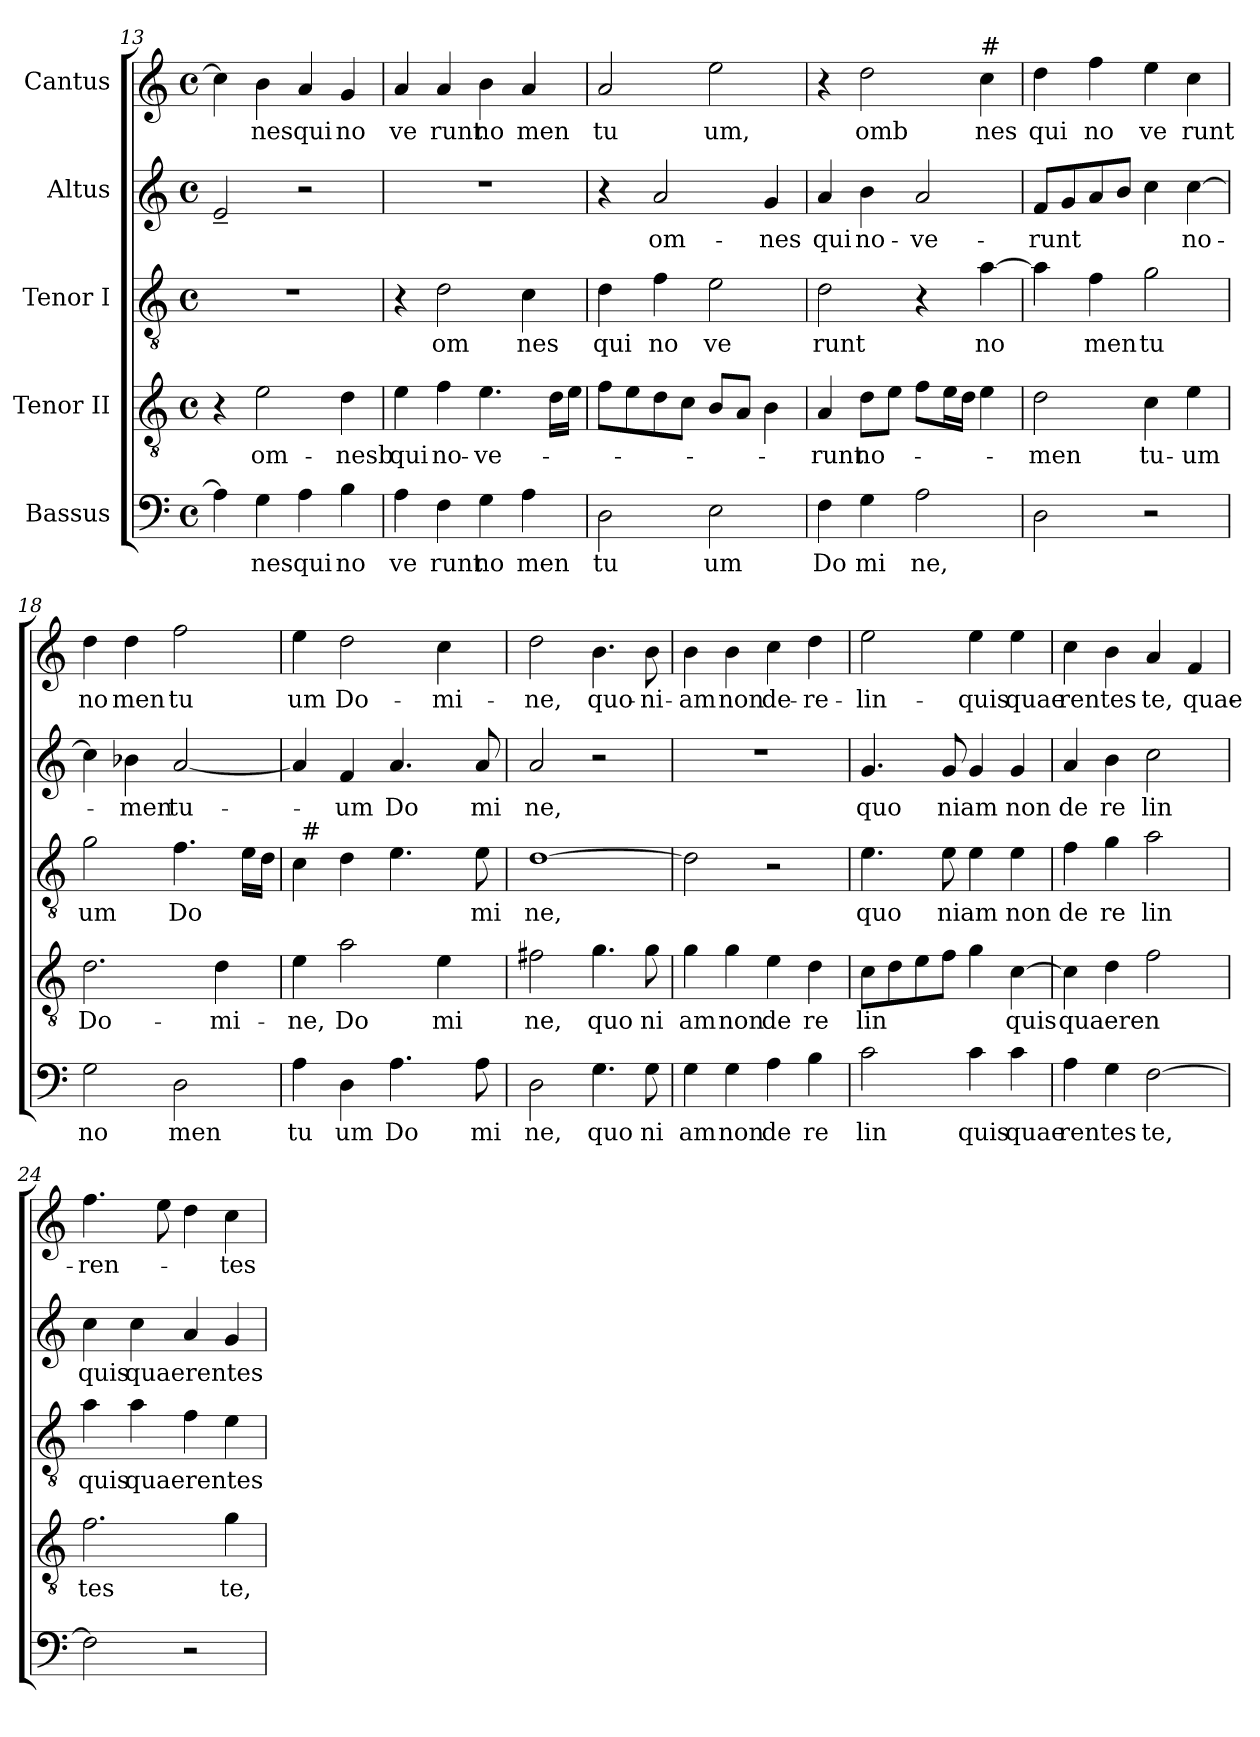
**kern	**text	**kern	**text	**kern	**text	**kern	**text	**kern	**text
*part5	*part5	*part4	*part4	*part3	*part3	*part2	*part2	*part1	*part1
*staff5	*staff5	*staff4	*staff4	*staff3	*staff3	*staff2	*staff2	*staff1	*staff1
*I"Bassus	*	*I"Tenor II	*	*I"Tenor I	*	*I"Altus	*	*I"Cantus	*
!!LO:LB:g=z
*clefF4	*	*clefGv2	*	*clefGv2	*	*clefG2	*	*clefG2	*
*	*	*	*	*	*	*k[]	*	*	*
*	*	*	*	*	*	*C:	*	*	*
*M4/4	*	*M4/4	*	*M4/4	*	*M4/4	*	*M4/4	*
*met(c)	*	*met(c)	*	*met(c)	*	*met(c)	*	*met(c)	*
=13	=13	=13	=13	=13	=13	=13	=13	=13	=13
4A\]	.	4r	.	1r	.	2e~</	.	4cc\]	.
!	!LO:LY:b:cj	!	!LO:LY:b:cj	!	!	!	!	!	!LO:LY:b:cj
4G\	nes	2e\	om-	.	.	.	.	4b\	-nes
!	!LO:LY:b:cj	!	!	!	!	!	!	!	!LO:LY:b:cj
4A\	qui	.	.	.	.	2r	.	4a/	qui
!	!LO:LY:b:cj	!	!LO:LY:b:rj	!	!	!	!	!	!LO:LY:b:cj
4B\	no	4d\	-nesb	.	.	.	.	4g/	no
=14	=14	=14	=14	=14	=14	=14	=14	=14	=14
!	!LO:LY:b:cj	!	!LO:LY:b:cj	!	!	!	!	!	!LO:LY:b:cj
4A\	ve	4e\	qui	4r	.	1r	.	4a/	ve
!	!LO:LY:b:cj	!	!LO:LY:b:cj	!	!LO:LY:b:cj	!	!	!	!LO:LY:b:cj
4F\	runt	4f\	no-	2d\	om	.	.	4a/	runt
!	!LO:LY:b:cj	!	!LO:LY:b:cj	!	!	!	!	!	!LO:LY:b:cj
4G\	no	4.e\	-ve-	.	.	.	.	4b\	no
!	!LO:LY:b:cj	!	!	!	!LO:LY:b:cj	!	!	!	!LO:LY:b:cj
4A\	men	.	.	4c\	nes	.	.	4a/	men
.	.	16d\L	.	.	.	.	.	.	.
.	.	16e\J	.	.	.	.	.	.	.
=15	=15	=15	=15	=15	=15	=15	=15	=15	=15
!	!LO:LY:b:cj	!	!	!	!LO:LY:b:cj	!	!	!	!LO:LY:b:cj
2D\	tu	8f\L	.	4d\	qui	4r	.	2a/	tu
.	.	8e\	.	.	.	.	.	.	.
!	!	!	!	!	!LO:LY:b:cj	!	!LO:LY:b:cj	!	!
.	.	8d\	.	4f\	no	2a/	om-	.	.
.	.	8c\J	.	.	.	.	.	.	.
!	!LO:LY:b:cj	!	!	!	!LO:LY:b:cj	!	!	!	!LO:LY:b:cj
2E\	um	8B/L	.	2e\	ve	.	.	2ee\	um,
.	.	8A/J	.	.	.	.	.	.	.
!	!	!	!	!	!	!	!LO:LY:b:cj	!	!
.	.	4B\	.	.	.	4g/	-nes	.	.
=16	=16	=16	=16	=16	=16	=16	=16	=16	=16
!	!LO:LY:b:cj	!	!LO:LY:b:cj	!	!LO:LY:b:cj	!	!LO:LY:b:cj	!	!
4F\	Do	4A/	-runt	2d\	runt	4a/	qui	4r	.
!	!LO:LY:b:cj	!	!LO:LY:b:cj	!	!	!	!LO:LY:b:cj	!	!LO:LY:b:rj
4G\	mi	8d\L	no-	.	.	4b\	no-	2dd\	omb
.	.	8e\J	.	.	.	.	.	.	.
!	!LO:LY:b	!	!	!	!	!	!LO:LY:b:cj	!	!
2A\	ne,	8f\L	.	4r	.	2a/	-ve-	.	.
.	.	16e\	.	.	.	.	.	.	.
.	.	16d\J	.	.	.	.	.	.	.
!	!	!	!	!	!	!	!	!LO:TX:a:t=#	!
!	!	!	!	!	!LO:LY:b:cj	!	!	!	!LO:LY:b:cj
.	.	4e\	.	[>4a\	no	.	.	4cc\	nes
=17	=17	=17	=17	=17	=17	=17	=17	=17	=17
!	!	!	!LO:LY:b:cj	!	!	!	!LO:LY:b	!	!LO:LY:b:cj
2D\	.	2d\	-men	4a\]	.	8f/L	-runt	4dd\	qui
.	.	.	.	.	.	8g/	.	.	.
!	!	!	!	!	!LO:LY:b:cj	!	!	!	!LO:LY:b:cj
.	.	.	.	4f\	men	8a/	.	4ff\	no
.	.	.	.	.	.	8b/J	.	.	.
!	!	!	!LO:LY:b:cj	!	!LO:LY:b:cj	!	!	!	!LO:LY:b:cj
2r	.	4c\	tu-	2g\	tu	4cc\	.	4ee\	ve
!	!	!	!LO:LY:b:cj	!	!	!	!LO:LY:b:cj	!	!LO:LY:b:cj
.	.	4e\	-um	.	.	[>4cc\	no-	4cc\	runt
=18	=18	=18	=18	=18	=18	=18	=18	=18	=18
!	!LO:LY:b:cj	!	!LO:LY:b:cj	!	!LO:LY:b:cj	!	!	!	!LO:LY:b:cj
2G\	no	2.d\	Do-	2g\	um	4cc\]	.	4dd\	no
!	!	!	!	!	!	!	!LO:LY:b:cj	!	!LO:LY:b:cj
.	.	.	.	.	.	4b-X\	-men	4dd\	men
!	!LO:LY:b:cj	!	!	!	!LO:LY:b	!	!LO:LY:b:cj	!	!LO:LY:b:cj
2D\	men	.	.	4.f\	Do	[>2a/	tu-	2ff\	tu
!	!	!	!LO:LY:b:cj	!	!	!	!	!	!
.	.	4d\	-mi-	.	.	.	.	.	.
.	.	.	.	16e\L	.	.	.	.	.
.	.	.	.	16d\J	.	.	.	.	.
!!LO:PB:g=z
=19	=19	=19	=19	=19	=19	=19	=19	=19	=19
!	!LO:LY:b:cj	!	!LO:LY:b:cj	!	!	!	!	!	!LO:LY:b:cj
*	*	*	*	*^	*	*	*	*	*
*	*	*	*	*	*^	*	*	*	*	*
4A\	tu	4e\	-ne,	4c\	64ryy	4ryy	.	4a/]	.	4ee\	um
!	!	!	!	!	!LO:TX:a:t=#	!	!	!	!	!	!
.	.	.	.	.	2ryy	.	.	.	.	.	.
!	!LO:LY:b:cj	!	!LO:LY:b:cj	!	!	!	!	!	!LO:LY:b:cj	!	!LO:LY:b:cj
4D\	um	2a\	Do	4d\	.	32ryy	.	4f/	-um	2dd\	Do-
.	.	.	.	.	.	2ryy	.	.	.	.	.
!	!LO:LY:b:cj	!	!	!	!	!	!	!	!LO:LY:b:cj	!	!
4.A\	Do	.	.	4.e\	.	.	.	4.a/	Do	.	.
.	.	.	.	.	4ryy	.	.	.	.	.	.
!	!	!	!LO:LY:b:cj	!	!	!	!	!	!	!	!LO:LY:b:cj
.	.	4e\	mi	.	.	.	.	.	.	4cc\	-mi-
.	.	.	.	.	8...ryy	.	.	.	.	.	.
.	.	.	.	.	.	8..ryy	.	.	.	.	.
!	!LO:LY:b:cj	!	!	!	!	!	!LO:LY:b:cj	!	!LO:LY:b:cj	!	!
8A\	mi	.	.	8e\	.	.	mi	8a/	mi	.	.
=20	=20	=20	=20	=20	=20	=20	=20	=20	=20	=20	=20
!	!LO:LY:b:cj	!	!LO:LY:b:cj	!	!	!	!LO:LY:b:cj	!	!LO:LY:b:cj	!	!LO:LY:b:cj
*	*	*	*	*v	*v	*v	*	*	*	*	*
2D\	ne,	2f#X\	ne,	[>1d	ne,	2a/	ne,	2dd\	-ne,
!	!LO:LY:b:cj	!	!LO:LY:b:cj	!	!	!	!	!	!LO:LY:b:cj
4.G\	quo	4.g\	quo	.	.	2r	.	4.b\	quo-
!	!LO:LY:b:cj	!	!LO:LY:b:cj	!	!	!	!	!	!LO:LY:b:cj
8G\	ni	8g\	ni	.	.	.	.	8b\	-ni-
=21	=21	=21	=21	=21	=21	=21	=21	=21	=21
!	!LO:LY:b:cj	!	!LO:LY:b:cj	!	!	!	!	!	!LO:LY:b:cj
4G\	am	4g\	am	2d\]	.	1r	.	4b\	-am
!	!LO:LY:b:cj	!	!LO:LY:b:cj	!	!	!	!	!	!LO:LY:b:cj
4G\	non	4g\	non	.	.	.	.	4b\	non
!	!LO:LY:b:cj	!	!LO:LY:b:cj	!	!	!	!	!	!LO:LY:b:cj
4A\	de	4e\	de	2r	.	.	.	4cc\	de-
!	!LO:LY:b:cj	!	!LO:LY:b:cj	!	!	!	!	!	!LO:LY:b:cj
4B\	re	4d\	re	.	.	.	.	4dd\	-re-
=22	=22	=22	=22	=22	=22	=22	=22	=22	=22
!	!LO:LY:b:cj	!	!LO:LY:b	!	!LO:LY:b:cj	!	!LO:LY:b:cj	!	!LO:LY:b:cj
2c\	lin	8c\L	lin	4.e\	quo	4.g/	quo	2ee\	-lin-
.	.	8d\	.	.	.	.	.	.	.
.	.	8e\	.	.	.	.	.	.	.
!	!	!	!	!	!LO:LY:b	!	!LO:LY:b	!	!
.	.	8f\J	.	8e\	niam	8g/	niam	.	.
!	!LO:LY:b:cj	!	!	!	!	!	!	!	!LO:LY:b:cj
4c\	quis	4g\	.	4e\	.	4g/	.	4ee\	-quis
!	!LO:LY:b:cj	!	!LO:LY:b	!	!LO:LY:b:cj	!	!LO:LY:b:cj	!	!LO:LY:b:cj
4c\	quae	[>4c\	quis	4e\	non	4g/	non	4ee\	quae
=23	=23	=23	=23	=23	=23	=23	=23	=23	=23
!	!LO:LY:b:cj	!	!LO:LY:b	!	!LO:LY:b:cj	!	!LO:LY:b:cj	!	!LO:LY:b:cj
4A\	rentes	4c\]	quaeren	4f\	de	4a/	de	4cc\	rentes
!	!	!	!	!	!LO:LY:b:cj	!	!LO:LY:b:cj	!	!
4G\	.	4d\	.	4g\	re	4b\	re	4b\	.
!	!LO:LY:b:cj	!	!	!	!LO:LY:b:cj	!	!LO:LY:b:cj	!	!LO:LY:b:cj
[>2F\	te,	2f\	.	2a\	lin	2cc\	lin	4a/	te,
!	!	!	!	!	!	!	!	!	!LO:LY:b:cj
.	.	.	.	.	.	.	.	4f/	quae-
=24	=24	=24	=24	=24	=24	=24	=24	=24	=24
!	!	!	!LO:LY:b:cj	!	!LO:LY:b:cj	!	!LO:LY:b:cj	!	!LO:LY:b
2F\]	.	2.f\	tes	4a\	quis	4cc\	quis	4.ff\	-ren-
!	!	!	!	!	!LO:LY:b	!	!LO:LY:b	!	!
.	.	.	.	4a\	quaerentes	4cc\	quaerentes	.	.
.	.	.	.	.	.	.	.	8ee\	.
2r	.	.	.	4f\	.	4a/	.	4dd\	.
!	!	!	!LO:LY:b:cj	!	!	!	!	!	!LO:LY:b:cj
.	.	4g\	te,	4e\	.	4g/	.	4cc\	-tes
=	=	=	=	=	=	=	=	=	=
*-	*-	*-	*-	*-	*-	*-	*-	*-	*-
